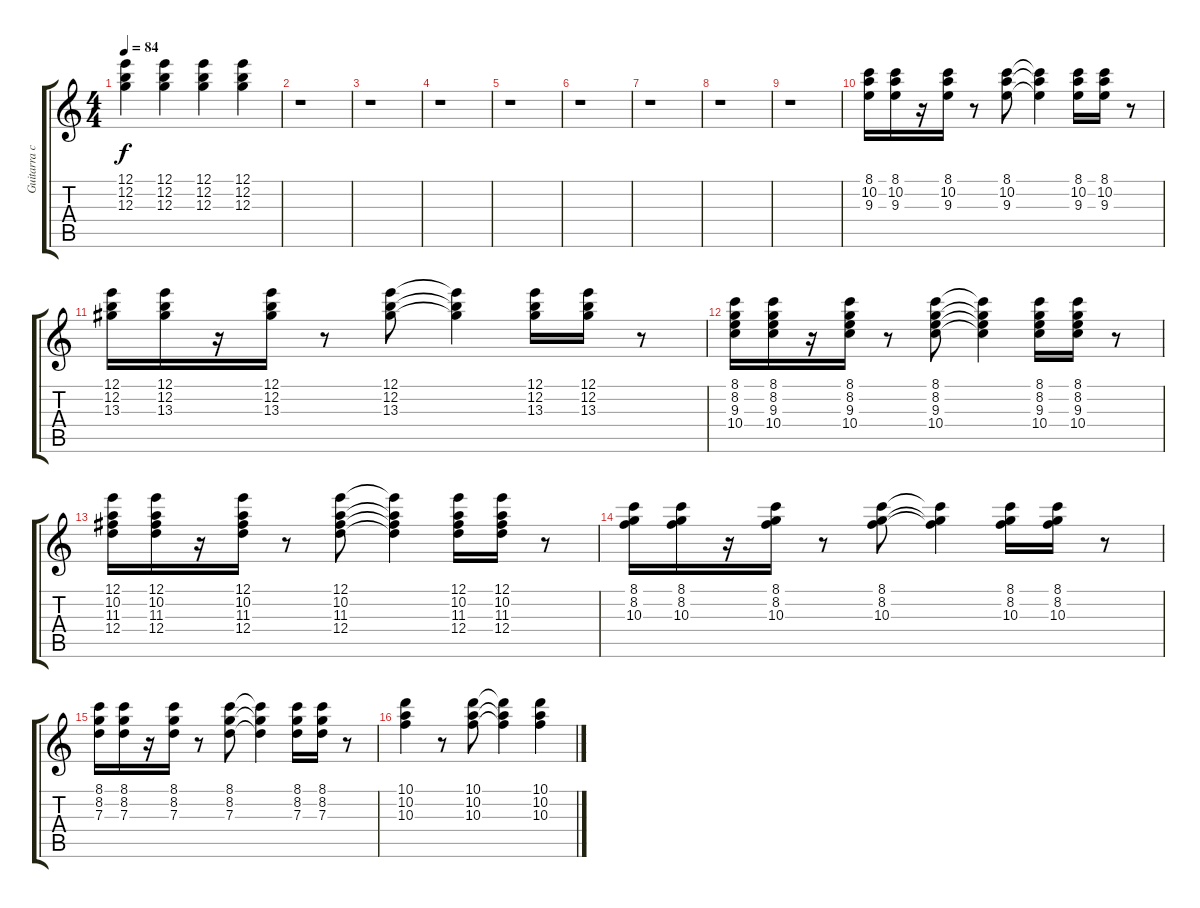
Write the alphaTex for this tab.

\track ("Guitarra clean (Oz Fox)" "Guitarra c") {instrument electricguitarclean}
\staff {score tabs}
\tuning (E4 B3 G3 D3 A2 E2) {hide}
\ts (4 4)
\tempo 84
\clef g2
\ks c
(12.1 12.2 12.3).4{dy f} (12.1 12.2 12.3).4 (12.1 12.2 12.3).4 (12.1 12.2 12.3).4 |
r.1 |
r.1 |
r.1 |
r.1 |
r.1 |
r.1 |
r.1 |
r.1 |
(8.1 10.2 9.3).16 (8.1 10.2 9.3).16 r.16 (8.1 10.2 9.3).16 r.8 (8.1 10.2 9.3).8 (8.1{t} 10.2{t} 9.3{t}).4 (8.1 10.2 9.3).16 (8.1 10.2 9.3).16 r.8 |
(12.1 12.2 13.3).16 (12.1 12.2 13.3).16 r.16 (12.1 12.2 13.3).16 r.8 (12.1 12.2 13.3).8 (12.1{t} 12.2{t} 13.3{t}).4 (12.1 12.2 13.3).16 (12.1 12.2 13.3).16 r.8 |
(8.1 8.2 9.3 10.4).16 (8.1 8.2 9.3 10.4).16 r.16 (8.1 8.2 9.3 10.4).16 r.8 (8.1 8.2 9.3 10.4).8 (8.1{t} 8.2{t} 9.3{t} 10.4{t}).4 (8.1 8.2 9.3 10.4).16 (8.1 8.2 9.3 10.4).16 r.8 |
(12.1 10.2 11.3 12.4).16 (12.1 10.2 11.3 12.4).16 r.16 (12.1 10.2 11.3 12.4).16 r.8 (12.1 10.2 11.3 12.4).8 (12.1{t} 10.2{t} 11.3{t} 12.4{t}).4 (12.1 10.2 11.3 12.4).16 (12.1 10.2 11.3 12.4).16 r.8 |
(8.1 8.2 10.3).16 (8.1 8.2 10.3).16 r.16 (8.1 8.2 10.3).16 r.8 (8.1 8.2 10.3).8 (8.1{t} 8.2{t} 10.3{t}).4 (8.1 8.2 10.3).16 (8.1 8.2 10.3).16 r.8 |
(8.1 8.2 7.3).16 (8.1 8.2 7.3).16 r.16 (8.1 8.2 7.3).16 r.8 (8.1 8.2 7.3).8 (8.1{t} 8.2{t} 7.3{t}).4 (8.1 8.2 7.3).16 (8.1 8.2 7.3).16 r.8 |
(10.1 10.2 10.3).4 r.8 (10.1 10.2 10.3).8 (10.1{t} 10.2{t} 10.3{t}).4 (10.1 10.2 10.3).4
